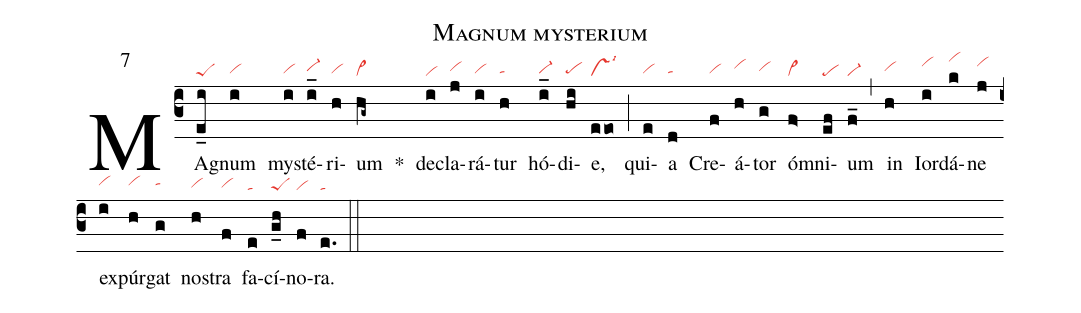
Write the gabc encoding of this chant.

name: Magnum mysterium;
mode: 7;
nabc-lines: 1;
%%
(c3)
MA(e_i|peS)gnum(i|vihg) my(i|vihg)sté(i_|vi-hh)ri(h|vihg)um(hg~|vi>) *()
de(i|vi)cla(j|vihh)rá(i|vihg)tur(h|tahg) hó(i_|vi-hg)di(hi|pehg)e,(eeo|vslsi3) (;)
qui(e|vihg)a(d|tahg) Cre(f|vihg)á(h|vihi)tor(g|vihh) ó(f>|vi>)mni(ef|pe)um(f_|vi-) (,)
in(h|vihh) Ior(i|vihj)dá(k|vihl)ne(j|vihj) ex(i|vihh)púr(h|vihh)gat(g|tahh) no(h|vihg)stra(f|vihg) fa(e|ta)cí(g_h|peS)no(f|vi)ra.(e.|ta) (::)
